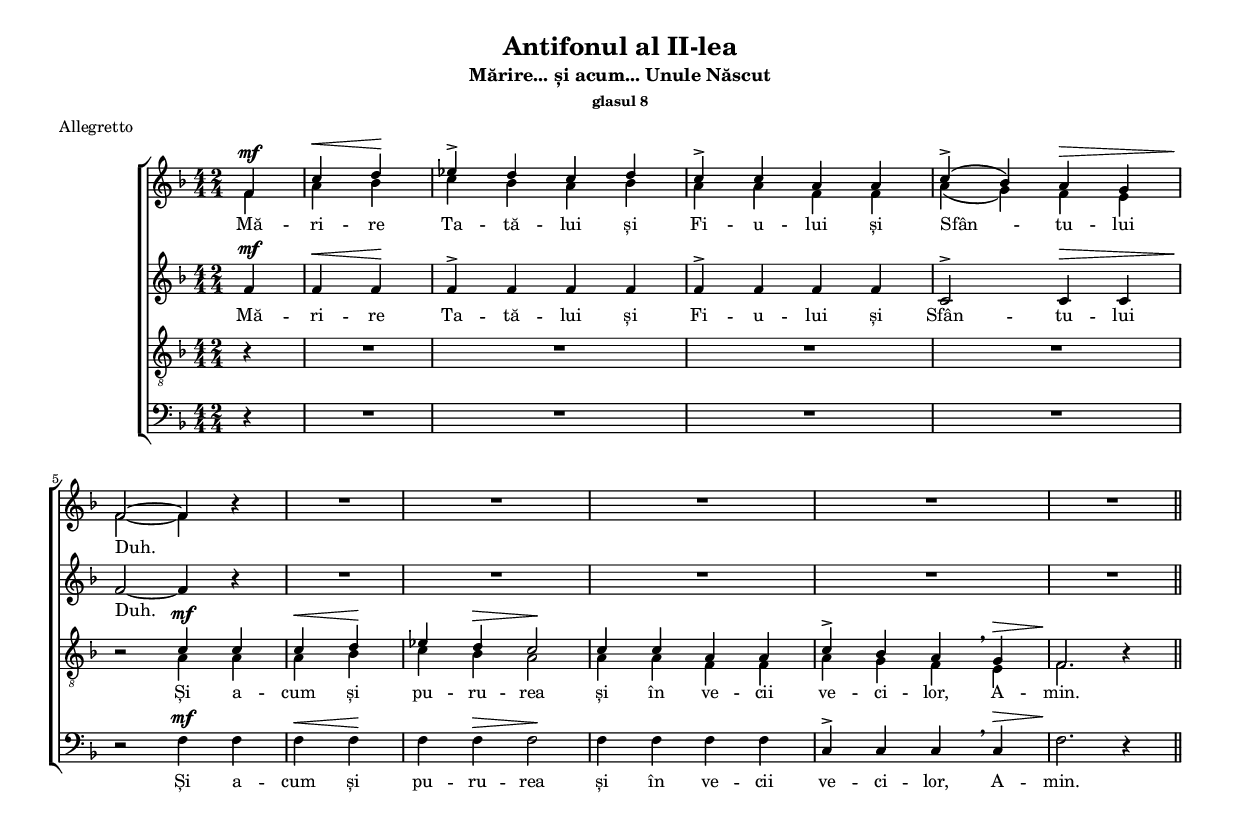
\version "2.19.80"
\include "defines.ly"
midiTempo =
  \midi {
    \tempo 4 = 156
    }


\include "preamble.ly"

\header {
  title = "Antifonul al II-lea"
  subtitle = "Mărire... și acum... Unule Născut"
  subsubtitle = "glasul 8"
  meter = "Allegretto"
}

global = {
  \globalPreamble
  \key f \major
  \override Staff.TimeSignature.stencil = #ly:text-interface::print
  \override Staff.TimeSignature.text = #mixedTimeSigMarkup
  \time 2/4
}

womenWords = \lyricmode {
  Mă -- ri -- re Ta -- tă -- lui și Fi -- u -- lui și Sfân -- tu -- lui Duh.
}

menWords = \lyricmode {
  Și a -- cum și pu -- ru -- rea și în ve -- cii ve -- ci -- lor, A -- min.
}

sopMusicOne = \relative c' {
  \voiceOne
  \partial 4 f^\mf
  c'^\< d\!
  \override Staff.TimeSignature.text = \markup { }
  \time 4/4
  es^\accent d c d
  c^\accent c a a
  c(^\accent bes) a^\> g
  \break
  f2~\! f4

  \oneVoice
  r4
  \time 2/4
  R2
  \time 4/4
  R1
  R1
  R1
  R1
  \bar "||"
}

sopMusicTwo = \relative c' {
  \voiceTwo
  \partial 4 f4
  a bes
  \time 4/4
  c bes a bes
  a a f f
  a( g) f e
  f2~ f4

  s4
  \time 2/4
  s2
  \time 4/4
  s1
  s1
  s1
  s1
}

altoMusic = \relative c' {
  \partial 4 f4^\mf
  f^\< f\!
  \override Staff.TimeSignature.text = \markup { }
  \time 4/4
  f^\accent f f f
  f^\accent f f f
  c2^\accent c4^\> c
  f2~\! f4 r
  \time 2/4
  R2
  \time 4/4
  R1
  R1
  R1
  R1
}

tenorMusicOne = \relative c' {
  \partial 4 r4
  R2
  \override Staff.TimeSignature.text = \markup { }
  \time 4/4
  R1
  R1
  R1
  r2

  \voiceOne
  c4^\mf c
  \time 2/4
  c^\< d\!
  \time 4/4
  es d^\> c2\!
  c4 c a a
  c^\accent bes a \breathe g^\>
  f2.\!

  \oneVoice
  r4
}

tenorMusicTwo = \relative c' {
  \partial 4 s4
  s2
  \override Staff.TimeSignature.text = \markup { }
  \time 4/4
  s1
  s1
  s1
  s2

  \voiceTwo
  a4 a
  \time 2/4
  a bes
  \time 4/4
  c bes a2
  a4 a f f
  a g f e
  f2.

  \oneVoice
  s4
}

bassMusic = \relative c' {
  \partial 4 r4
  R2
  \override Staff.TimeSignature.text = \markup { }
  \time 4/4
  R1
  R1
  R1
  r2
  f,4^\mf f
  \time 2/4
  f^\< f\!
  \time 4/4
  f f^\> f2\!
  f4 f f f
  c^\accent c c \breathe c^\>
  f2.\! r4
}

myScore = \new Score \with {
  \override SpacingSpanner.shortest-duration-space = #myNoteSpacing
} <<
  \new ChoirStaff <<
    \new Staff <<
      \new Voice { \global \sopMusicOne }
      \addlyrics { \womenWords }
      \new Voice { \global \sopMusicTwo }
    >>

    \new Staff \new Voice { \global \altoMusic }
    \addlyrics { \womenWords }

    \new Staff <<
      \clef "G_8"
      \new Voice { \global \tenorMusicOne }
      \addlyrics { \menWords }
      \new Voice { \global \tenorMusicTwo }
    >>

    \new Staff <<
      \clef bass
      \new Voice { \global \bassMusic }
      \addlyrics { \menWords }
    >>
  >>
>>

\score {
  \myScore
  \layout { }
}

\score {
  \unfoldRepeats
  \myScore
  \midi { \midiDirectives }
}

\score {
  \unfoldRepeats
  \new Voice { \global \sopMusicOne }
  \midi { \midiDirectives }
}

\score {
  \unfoldRepeats
  \new Voice { \global \sopMusicTwo }
  \midi { \midiDirectives }
}

\score {
  \unfoldRepeats
  \new Voice { \global \altoMusic }
  \midi { \midiDirectives }
}

\score {
  \unfoldRepeats
  \new Voice { \global \tenorMusicOne }
  \midi { \midiDirectives }
}

\score {
  \unfoldRepeats
  \new Voice { \global \tenorMusicTwo }
  \midi { \midiDirectives }
}

\score {
  \unfoldRepeats
  \new Voice { \global \bassMusic }
  \midi { \midiDirectives }
}

% Now switch to a two-staff score, see part 2.
